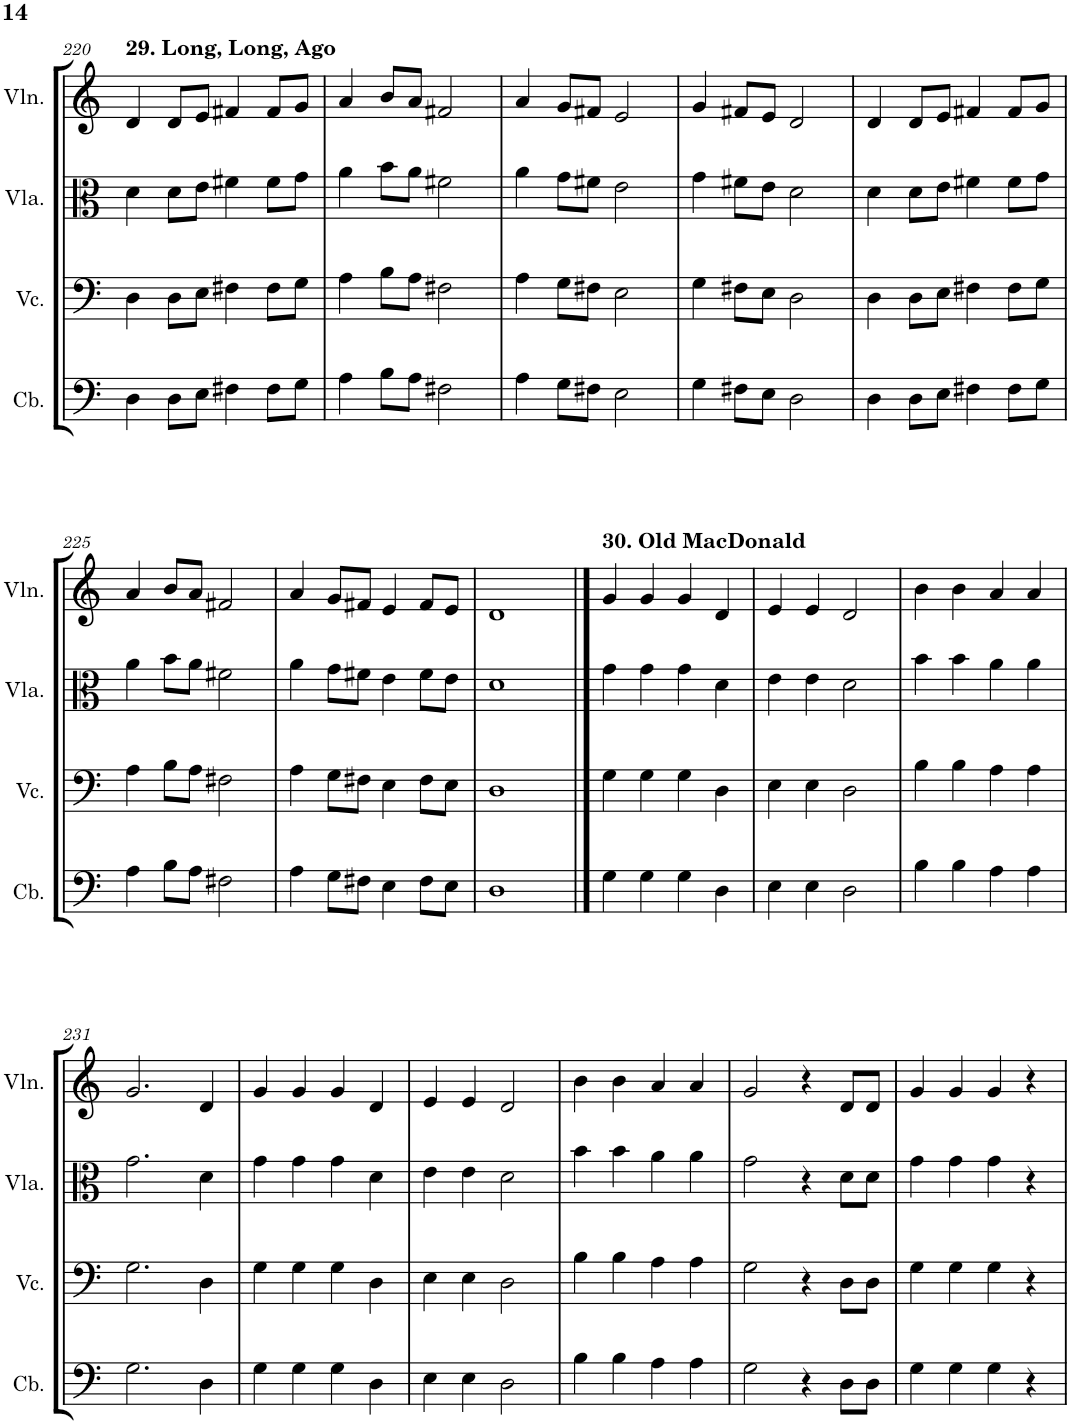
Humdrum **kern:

**kern	**kern	**kern	**kern
*part4	*part3	*part2	*part1
*staff4	*staff3	*staff2	*staff1
*I"Contrabass	*I"Violoncello	*I"Viola	*I"Violin
*I'Cb.	*I'Vc.	*I'Vla.	*I'Vln.
!!LO:PB:g=z
*clefF4	*clefF4	*clefC3	*clefG2
*Trd7c12	*	*	*
*k[]	*k[]	*k[]	*k[]
*M4/4	*M4/4	*M4/4	*M4/4
=220	=220	=220	=220
!	!	!	!LO:TX:a:B:t=29. Long, Long, Ago
4D\	4D\	4d\	4d/
8D\L	8D\L	8d\L	8d/L
8E\J	8E\J	8e\J	8e/J
4F#X\	4F#X\	4f#X\	4f#X/
8F#\L	8F#\L	8f#\L	8f#/L
8G\J	8G\J	8g\J	8g/J
=221	=221	=221	=221
4A\	4A\	4a\	4a/
8B\L	8B\L	8b\L	8b/L
8A\J	8A\J	8a\J	8a/J
2F#X\	2F#X\	2f#X\	2f#X/
=222	=222	=222	=222
4A\	4A\	4a\	4a/
8G\L	8G\L	8g\L	8g/L
8F#X\J	8F#X\J	8f#X\J	8f#X/J
2E\	2E\	2e\	2e/
=223	=223	=223	=223
4G\	4G\	4g\	4g/
8F#X\L	8F#X\L	8f#X\L	8f#X/L
8E\J	8E\J	8e\J	8e/J
2D\	2D\	2d\	2d/
=224	=224	=224	=224
4D\	4D\	4d\	4d/
8D\L	8D\L	8d\L	8d/L
8E\J	8E\J	8e\J	8e/J
4F#X\	4F#X\	4f#X\	4f#X/
8F#\L	8F#\L	8f#\L	8f#/L
8G\J	8G\J	8g\J	8g/J
!!LO:LB:g=z
=225	=225	=225	=225
4A\	4A\	4a\	4a/
8B\L	8B\L	8b\L	8b/L
8A\J	8A\J	8a\J	8a/J
2F#X\	2F#X\	2f#X\	2f#X/
=226	=226	=226	=226
4A\	4A\	4a\	4a/
8G\L	8G\L	8g\L	8g/L
8F#X\J	8F#X\J	8f#X\J	8f#X/J
4E\	4E\	4e\	4e/
8F#\L	8F#\L	8f#\L	8f#/L
8E\J	8E\J	8e\J	8e/J
=227	=227	=227	=227
1D	1D	1d	1d
==228	==228	==228	==228
!	!	!	!LO:TX:a:B:t=30. Old MacDonald
4G\	4G\	4g\	4g/
4G\	4G\	4g\	4g/
4G\	4G\	4g\	4g/
4D\	4D\	4d\	4d/
=229	=229	=229	=229
4E\	4E\	4e\	4e/
4E\	4E\	4e\	4e/
2D\	2D\	2d\	2d/
=230	=230	=230	=230
4B\	4B\	4b\	4b\
4B\	4B\	4b\	4b\
4A\	4A\	4a\	4a/
4A\	4A\	4a\	4a/
!!LO:LB:g=z
=231	=231	=231	=231
2.G\	2.G\	2.g\	2.g/
4D\	4D\	4d\	4d/
=232	=232	=232	=232
4G\	4G\	4g\	4g/
4G\	4G\	4g\	4g/
4G\	4G\	4g\	4g/
4D\	4D\	4d\	4d/
=233	=233	=233	=233
4E\	4E\	4e\	4e/
4E\	4E\	4e\	4e/
2D\	2D\	2d\	2d/
=234	=234	=234	=234
4B\	4B\	4b\	4b\
4B\	4B\	4b\	4b\
4A\	4A\	4a\	4a/
4A\	4A\	4a\	4a/
=235	=235	=235	=235
2G\	2G\	2g\	2g/
4r	4r	4r	4r
8D\L	8D\L	8d\L	8d/L
8D\J	8D\J	8d\J	8d/J
=236	=236	=236	=236
4G\	4G\	4g\	4g/
4G\	4G\	4g\	4g/
4G\	4G\	4g\	4g/
4r	4r	4r	4r
=	=	=	=
*-	*-	*-	*-
